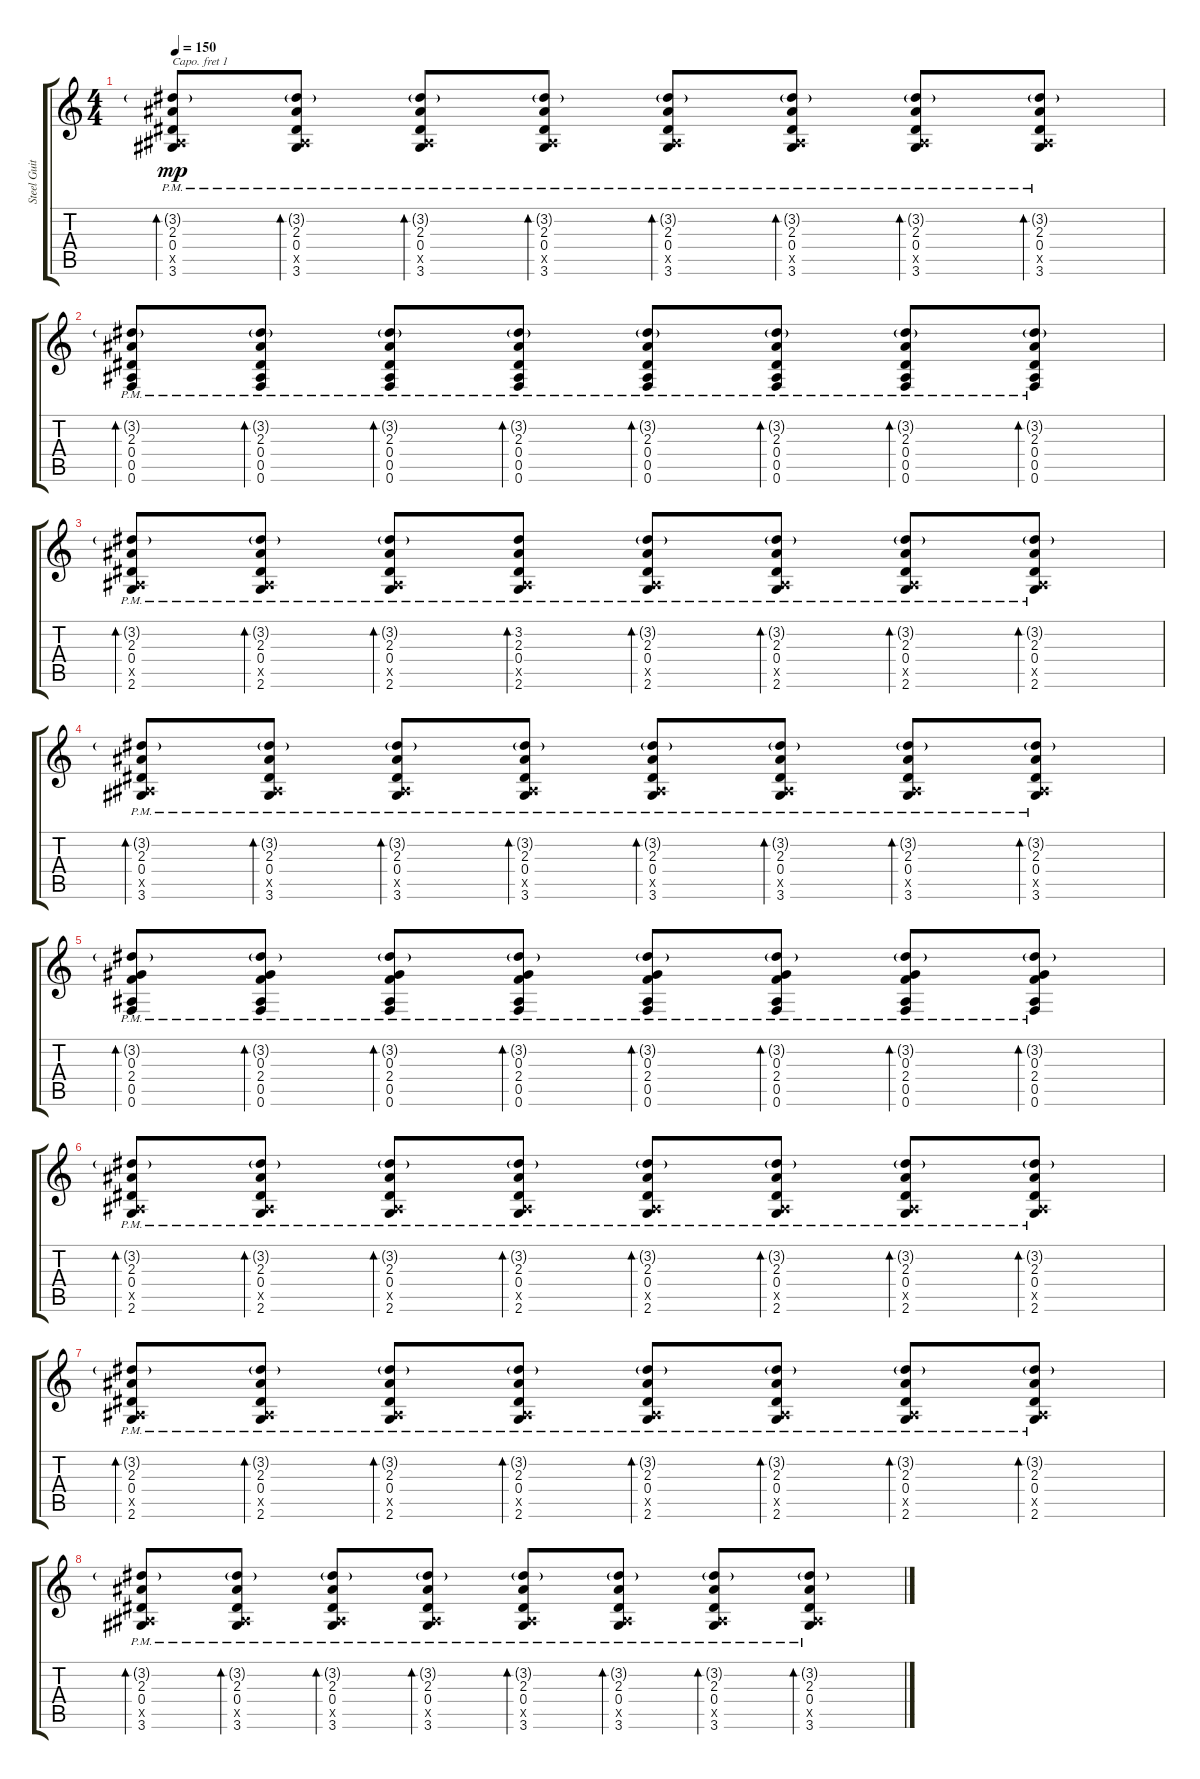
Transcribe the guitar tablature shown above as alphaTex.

\track ("Steel Guitar" "Steel Guit") {instrument acousticguitarsteel}
\staff {score tabs}
\capo 1
\tuning (E4 B3 G3 D3 A2 E2) {hide}
\ts (4 4)
\tempo 150
\clef g2
\ks c
(3.2{g pm} 2.3{pm} 0.4{pm} 0.5{pm x} 3.6{pm}).8{bd 30 dy mp} (3.2{g pm} 2.3{pm} 0.4{pm} 0.5{pm x} 3.6{pm}).8{bd 30} (3.2{g pm} 2.3{pm} 0.4{pm} 0.5{pm x} 3.6{pm}).8{bd 30} (3.2{g pm} 2.3{pm} 0.4{pm} 0.5{pm x} 3.6{pm}).8{bd 30} (3.2{g pm} 2.3{pm} 0.4{pm} 0.5{pm x} 3.6{pm}).8{bd 30} (3.2{g pm} 2.3{pm} 0.4{pm} 0.5{pm x} 3.6{pm}).8{bd 30} (3.2{g pm} 2.3{pm} 0.4{pm} 0.5{pm x} 3.6{pm}).8{bd 30} (3.2{g pm} 2.3{pm} 0.4{pm} 0.5{pm x} 3.6{pm}).8{bd 30} |
(3.2{g pm} 2.3{pm} 0.4{pm} 0.5{pm} 0.6{pm}).8{bd 30} (3.2{g pm} 2.3{pm} 0.4{pm} 0.5{pm} 0.6{pm}).8{bd 30} (3.2{g pm} 2.3{pm} 0.4{pm} 0.5{pm} 0.6{pm}).8{bd 30} (3.2{g pm} 2.3{pm} 0.4{pm} 0.5{pm} 0.6{pm}).8{bd 30} (3.2{g pm} 2.3{pm} 0.4{pm} 0.5{pm} 0.6{pm}).8{bd 30} (3.2{g pm} 2.3{pm} 0.4{pm} 0.5{pm} 0.6{pm}).8{bd 30} (3.2{g pm} 2.3{pm} 0.4{pm} 0.5{pm} 0.6{pm}).8{bd 30} (3.2{g pm} 2.3{pm} 0.4{pm} 0.5{pm} 0.6{pm}).8{bd 30} |
(3.2{g pm} 2.3{pm} 0.4{pm} 0.5{pm x} 2.6{pm}).8{bd 30} (3.2{g pm} 2.3{pm} 0.4{pm} 0.5{pm x} 2.6{pm}).8{bd 30} (3.2{g pm} 2.3{pm} 0.4{pm} 0.5{pm x} 2.6{pm}).8{bd 30} (3.2{pm} 2.3{pm} 0.4{pm} 0.5{pm x} 2.6{pm}).8{bd 30} (3.2{g pm} 2.3{pm} 0.4{pm} 0.5{pm x} 2.6{pm}).8{bd 30} (3.2{g pm} 2.3{pm} 0.4{pm} 0.5{pm x} 2.6{pm}).8{bd 30} (3.2{g pm} 2.3{pm} 0.4{pm} 0.5{pm x} 2.6{pm}).8{bd 30} (3.2{g pm} 2.3{pm} 0.4{pm} 0.5{pm x} 2.6{pm}).8{bd 30} |
(3.2{g pm} 2.3{pm} 0.4{pm} 0.5{pm x} 3.6{pm}).8{bd 30} (3.2{g pm} 2.3{pm} 0.4{pm} 0.5{pm x} 3.6{pm}).8{bd 30} (3.2{g pm} 2.3{pm} 0.4{pm} 0.5{pm x} 3.6{pm}).8{bd 30} (3.2{g pm} 2.3{pm} 0.4{pm} 0.5{pm x} 3.6{pm}).8{bd 30} (3.2{g pm} 2.3{pm} 0.4{pm} 0.5{pm x} 3.6{pm}).8{bd 30} (3.2{g pm} 2.3{pm} 0.4{pm} 0.5{pm x} 3.6{pm}).8{bd 30} (3.2{g pm} 2.3{pm} 0.4{pm} 0.5{pm x} 3.6{pm}).8{bd 30} (3.2{g pm} 2.3{pm} 0.4{pm} 0.5{pm x} 3.6{pm}).8{bd 30} |
(3.2{g pm} 0.3{pm} 2.4{pm} 0.5{pm} 0.6{pm}).8{bd 30} (3.2{g pm} 0.3{pm} 2.4{pm} 0.5{pm} 0.6{pm}).8{bd 30} (3.2{g pm} 0.3{pm} 2.4{pm} 0.5{pm} 0.6{pm}).8{bd 30} (3.2{g pm} 0.3{pm} 2.4{pm} 0.5{pm} 0.6{pm}).8{bd 30} (3.2{g pm} 0.3{pm} 2.4{pm} 0.5{pm} 0.6{pm}).8{bd 30} (3.2{g pm} 0.3{pm} 2.4{pm} 0.5{pm} 0.6{pm}).8{bd 30} (3.2{g pm} 0.3{pm} 2.4{pm} 0.5{pm} 0.6{pm}).8{bd 30} (3.2{g pm} 0.3{pm} 2.4{pm} 0.5{pm} 0.6{pm}).8{bd 30} |
(3.2{g pm} 2.3{pm} 0.4{pm} 0.5{pm x} 2.6{pm}).8{bd 30} (3.2{g pm} 2.3{pm} 0.4{pm} 0.5{pm x} 2.6{pm}).8{bd 30} (3.2{g pm} 2.3{pm} 0.4{pm} 0.5{pm x} 2.6{pm}).8{bd 30} (3.2{g pm} 2.3{pm} 0.4{pm} 0.5{pm x} 2.6{pm}).8{bd 30} (3.2{g pm} 2.3{pm} 0.4{pm} 0.5{pm x} 2.6{pm}).8{bd 30} (3.2{g pm} 2.3{pm} 0.4{pm} 0.5{pm x} 2.6{pm}).8{bd 30} (3.2{g pm} 2.3{pm} 0.4{pm} 0.5{pm x} 2.6{pm}).8{bd 30} (3.2{g pm} 2.3{pm} 0.4{pm} 0.5{pm x} 2.6{pm}).8{bd 30} |
(3.2{g pm} 2.3{pm} 0.4{pm} 0.5{pm x} 2.6{pm}).8{bd 30} (3.2{g pm} 2.3{pm} 0.4{pm} 0.5{pm x} 2.6{pm}).8{bd 30} (3.2{g pm} 2.3{pm} 0.4{pm} 0.5{pm x} 2.6{pm}).8{bd 30} (3.2{g pm} 2.3{pm} 0.4{pm} 0.5{pm x} 2.6{pm}).8{bd 30} (3.2{g pm} 2.3{pm} 0.4{pm} 0.5{pm x} 2.6{pm}).8{bd 30} (3.2{g pm} 2.3{pm} 0.4{pm} 0.5{pm x} 2.6{pm}).8{bd 30} (3.2{g pm} 2.3{pm} 0.4{pm} 0.5{pm x} 2.6{pm}).8{bd 30} (3.2{g pm} 2.3{pm} 0.4{pm} 0.5{pm x} 2.6{pm}).8{bd 30} |
(3.2{g pm} 2.3{pm} 0.4{pm} 0.5{pm x} 3.6{pm}).8{bd 30} (3.2{g pm} 2.3{pm} 0.4{pm} 0.5{pm x} 3.6{pm}).8{bd 30} (3.2{g pm} 2.3{pm} 0.4{pm} 0.5{pm x} 3.6{pm}).8{bd 30} (3.2{g pm} 2.3{pm} 0.4{pm} 0.5{pm x} 3.6{pm}).8{bd 30} (3.2{g pm} 2.3{pm} 0.4{pm} 0.5{pm x} 3.6{pm}).8{bd 30} (3.2{g pm} 2.3{pm} 0.4{pm} 0.5{pm x} 3.6{pm}).8{bd 30} (3.2{g pm} 2.3{pm} 0.4{pm} 0.5{pm x} 3.6{pm}).8{bd 30} (3.2{g pm} 2.3{pm} 0.4{pm} 0.5{pm x} 3.6{pm}).8{bd 30}
